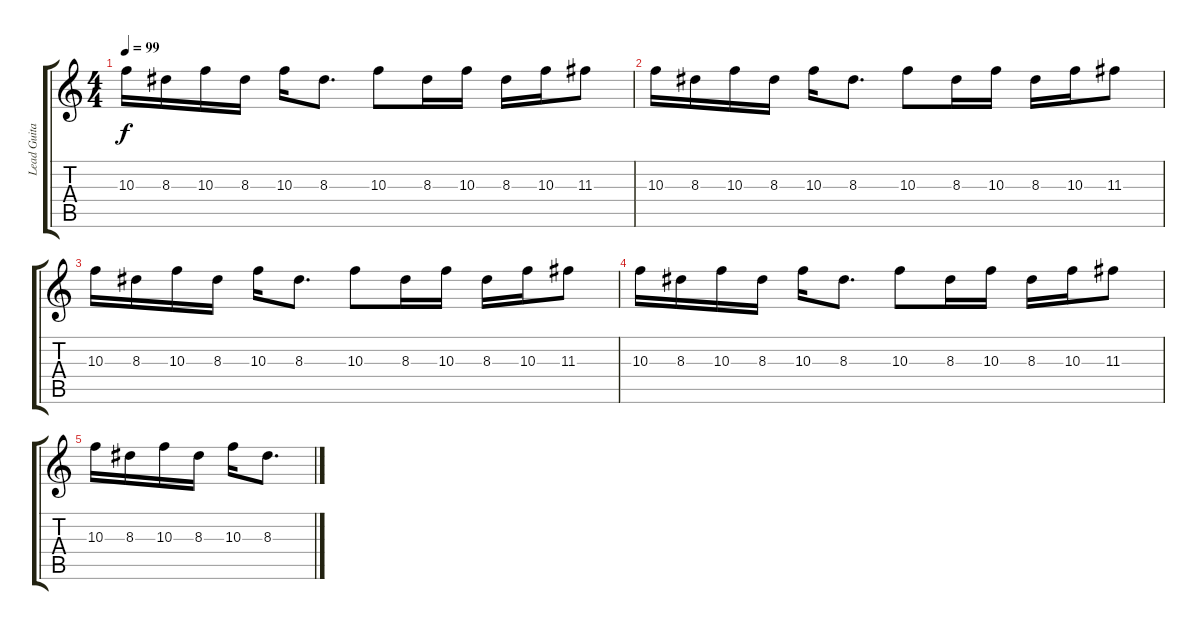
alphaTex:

\track ("Lead Guitar" "Lead Guita") {instrument distortionguitar}
\staff {score tabs}
\tuning (E4 B3 G3 D3 A2 E2) {hide}
\ts (4 4)
\tempo 99
\clef g2
\ks c
10.3.16{dy f} 8.3.16 10.3.16 8.3.16 10.3.16 8.3.8{d} 10.3.8 8.3.16 10.3.16 8.3.16 10.3.16 11.3.8 |
10.3.16 8.3.16 10.3.16 8.3.16 10.3.16 8.3.8{d} 10.3.8 8.3.16 10.3.16 8.3.16 10.3.16 11.3.8 |
10.3.16 8.3.16 10.3.16 8.3.16 10.3.16 8.3.8{d} 10.3.8 8.3.16 10.3.16 8.3.16 10.3.16 11.3.8 |
10.3.16 8.3.16 10.3.16 8.3.16 10.3.16 8.3.8{d} 10.3.8 8.3.16 10.3.16 8.3.16 10.3.16 11.3.8 |
10.3.16{volume 9} 8.3.16 10.3.16 8.3.16 10.3.16 8.3.8{d}
